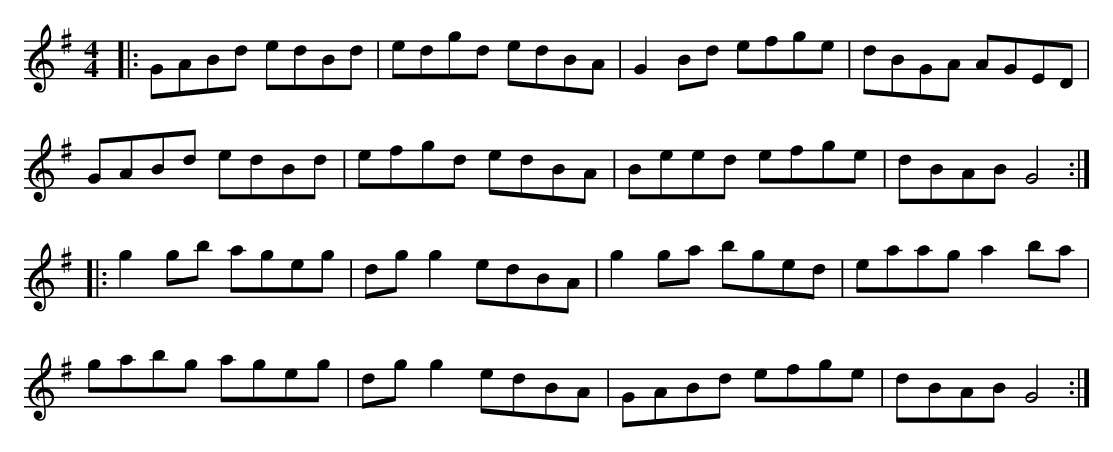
X:1
M:4/4
K:G
|:GABd edBd|edgd edBA|G2Bd efge|dBGA AGED|
GABd edBd|efgd edBA|Beed efge|dBAB G4:|
|:g2gb ageg|dgg2 edBA|g2ga bged|eaag a2ba|
gabg ageg|dgg2 edBA|GABd efge|dBAB G4:|
